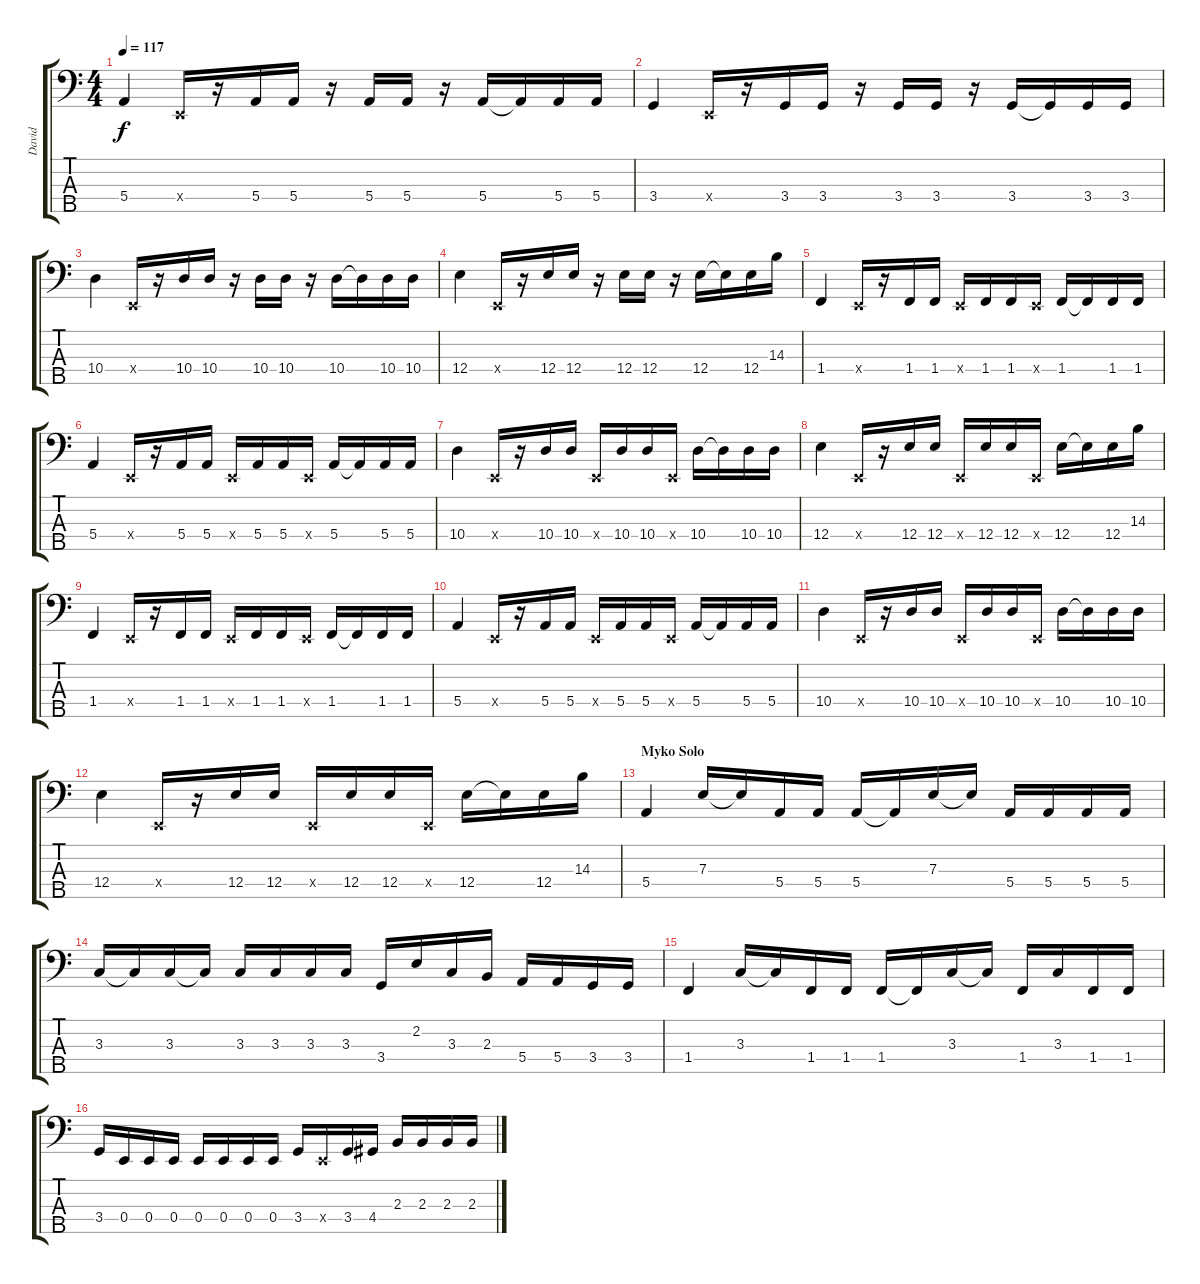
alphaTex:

\track ("David" "David") {instrument electricbasspick}
\staff {score tabs}
\tuning (G2 D2 A1 E1 B0) {hide}
\ts (4 4)
\tempo 117
\clef f4
\ks c
5.4.4{dy f} 0.4{x}.16 r.16 5.4.16 5.4.16 r.16 5.4.16 5.4.16 r.16 5.4.16 5.4{t}.16 5.4.16 5.4.16 |
3.4.4 0.4{x}.16 r.16 3.4.16 3.4.16 r.16 3.4.16 3.4.16 r.16 3.4.16 3.4{t}.16 3.4.16 3.4.16 |
10.4.4 0.4{x}.16 r.16 10.4.16 10.4.16 r.16 10.4.16 10.4.16 r.16 10.4.16 10.4{t}.16 10.4.16 10.4.16 |
12.4.4 0.4{x}.16 r.16 12.4.16 12.4.16 r.16 12.4.16 12.4.16 r.16 12.4.16 12.4{t}.16 12.4.16 14.3.16 |
1.4.4{instrument slapbass1} 0.4{x}.16 r.16 1.4.16 1.4.16 0.4{x}.16 1.4.16 1.4.16 0.4{x}.16 1.4.16 1.4{t}.16 1.4.16 1.4.16 |
5.4.4{instrument slapbass1} 0.4{x}.16 r.16 5.4.16 5.4.16 0.4{x}.16 5.4.16 5.4.16 0.4{x}.16 5.4.16 5.4{t}.16 5.4.16 5.4.16 |
10.4.4{instrument slapbass1} 0.4{x}.16 r.16 10.4.16 10.4.16 0.4{x}.16 10.4.16 10.4.16 0.4{x}.16 10.4.16 10.4{t}.16 10.4.16 10.4.16 |
12.4.4{instrument slapbass1} 0.4{x}.16 r.16 12.4.16 12.4.16 0.4{x}.16 12.4.16 12.4.16 0.4{x}.16 12.4.16 12.4{t}.16 12.4.16 14.3.16 |
1.4.4{instrument slapbass1} 0.4{x}.16 r.16 1.4.16 1.4.16 0.4{x}.16 1.4.16 1.4.16 0.4{x}.16 1.4.16 1.4{t}.16 1.4.16 1.4.16 |
5.4.4{instrument slapbass1} 0.4{x}.16 r.16 5.4.16 5.4.16 0.4{x}.16 5.4.16 5.4.16 0.4{x}.16 5.4.16 5.4{t}.16 5.4.16 5.4.16 |
10.4.4{instrument slapbass1} 0.4{x}.16 r.16 10.4.16 10.4.16 0.4{x}.16 10.4.16 10.4.16 0.4{x}.16 10.4.16 10.4{t}.16 10.4.16 10.4.16 |
12.4.4{instrument slapbass1} 0.4{x}.16 r.16 12.4.16 12.4.16 0.4{x}.16 12.4.16 12.4.16 0.4{x}.16 12.4.16 12.4{t}.16 12.4.16 14.3.16 |
\section ("" "Myko Solo")
5.4.4{instrument electricbasspick} 7.3.16 7.3{t}.16 5.4.16 5.4.16 5.4.16 5.4{t}.16 7.3.16 7.3{t}.16 5.4.16 5.4.16 5.4.16 5.4.16 |
3.3.16 3.3{t}.16 3.3.16 3.3{t}.16 3.3.16 3.3.16 3.3.16 3.3.16 3.4.16 2.2.16 3.3.16 2.3.16 5.4.16 5.4.16 3.4.16 3.4.16 |
1.4.4 3.3.16 3.3{t}.16 1.4.16 1.4.16 1.4.16 1.4{t}.16 3.3.16 3.3{t}.16 1.4.16 3.3.16 1.4.16 1.4.16 |
3.4.16 0.4.16 0.4.16 0.4.16 0.4.16 0.4.16 0.4.16 0.4.16 3.4.16 0.4{x}.16 3.4.16 4.4.16 2.3.16 2.3.16 2.3.16 2.3.16
